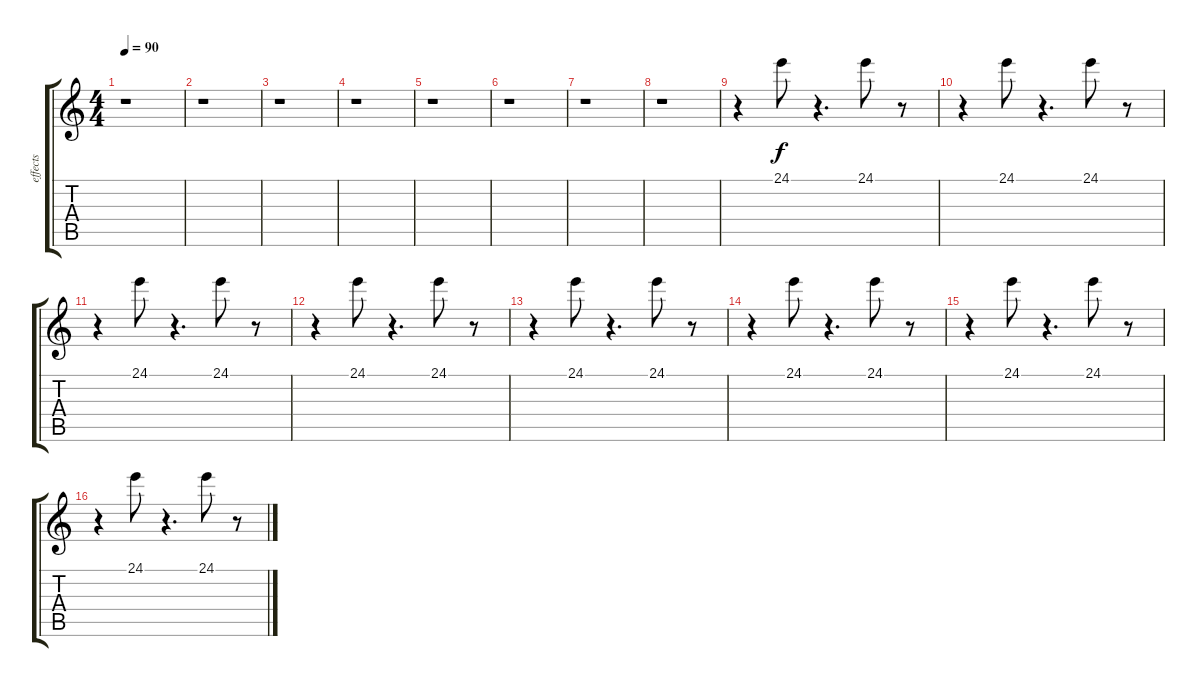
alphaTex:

\track ("effects" "effects") {instrument telephonering}
\staff {score tabs}
\tuning (E4 B3 G3 D3 A2 E2) {hide}
\ts (4 4)
\tempo 90
\clef g2
\ks c
r.1{dy f} |
r.1 |
r.1 |
r.1 |
r.1 |
r.1 |
r.1 |
r.1 |
r.4 24.1.8 r.4{d} 24.1.8 r.8 |
r.4 24.1.8 r.4{d} 24.1.8 r.8 |
r.4 24.1.8 r.4{d} 24.1.8 r.8 |
r.4 24.1.8 r.4{d} 24.1.8 r.8 |
r.4 24.1.8 r.4{d} 24.1.8 r.8 |
r.4 24.1.8 r.4{d} 24.1.8 r.8 |
r.4 24.1.8 r.4{d} 24.1.8 r.8 |
r.4 24.1.8 r.4{d} 24.1.8 r.8
